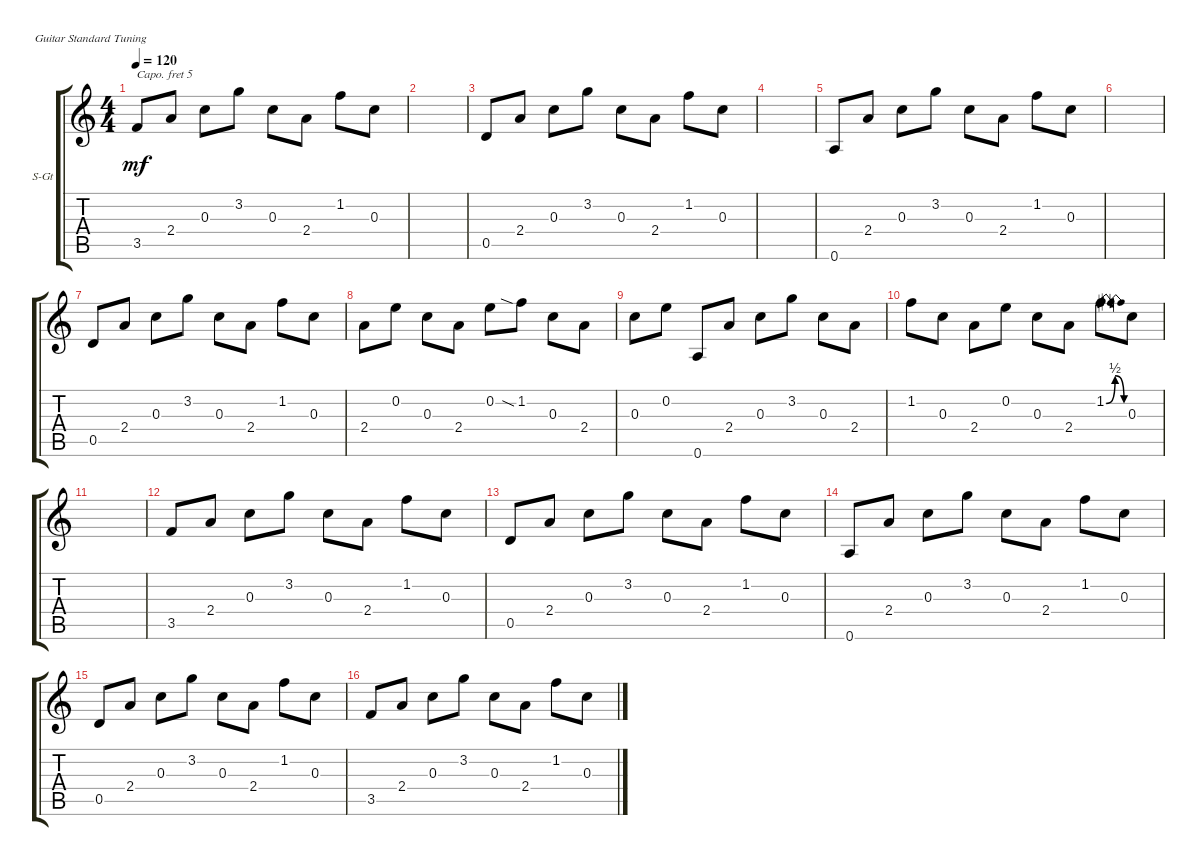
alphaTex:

\defaultSystemsLayout 4
\bracketExtendMode groupsimilarinstruments
\firstSystemTrackNameOrientation horizontal
\otherSystemsTrackNameOrientation horizontal
\track ("Steel Guitar" "S-Gt") {instrument acousticguitarsteel}
\staff {score tabs}
\capo 5
\tuning (E4 B3 G3 D3 A2 E2)
\ts (4 4)
\tempo 120
\clef g2
\ks c
3.5.8{dy mf instrument acousticguitarsteel} 2.4.8 0.3.8 3.2.8 0.3.8 2.4.8 1.2.8 0.3.8 |
|
0.5.8 2.4.8 0.3.8 3.2.8 0.3.8 2.4.8 1.2.8 0.3.8 |
|
0.6.8 2.4.8 0.3.8 3.2.8 0.3.8 2.4.8 1.2.8 0.3.8 |
|
0.5.8 2.4.8 0.3.8 3.2.8 0.3.8 2.4.8 1.2.8 0.3.8 |
2.4.8 0.2.8 0.3.8 2.4.8 0.2.8 1.2{sia}.8 0.3.8 2.4.8 |
0.3.8 0.2.8 0.6.8 2.4.8 0.3.8 3.2.8 0.3.8 2.4.8 |
1.2.8 0.3.8 2.4.8 0.2.8 0.3.8 2.4.8 1.2{be (bendrelease 0 0 9.6 2 20.4 2 30 0)}.8 0.3.8 |
|
3.5.8 2.4.8 0.3.8 3.2.8 0.3.8 2.4.8 1.2.8 0.3.8 |
0.5.8 2.4.8 0.3.8 3.2.8 0.3.8 2.4.8 1.2.8 0.3.8 |
0.6.8 2.4.8 0.3.8 3.2.8 0.3.8 2.4.8 1.2.8 0.3.8 |
0.5.8 2.4.8 0.3.8 3.2.8 0.3.8 2.4.8 1.2.8 0.3.8 |
3.5.8 2.4.8 0.3.8 3.2.8 0.3.8 2.4.8 1.2.8 0.3.8
